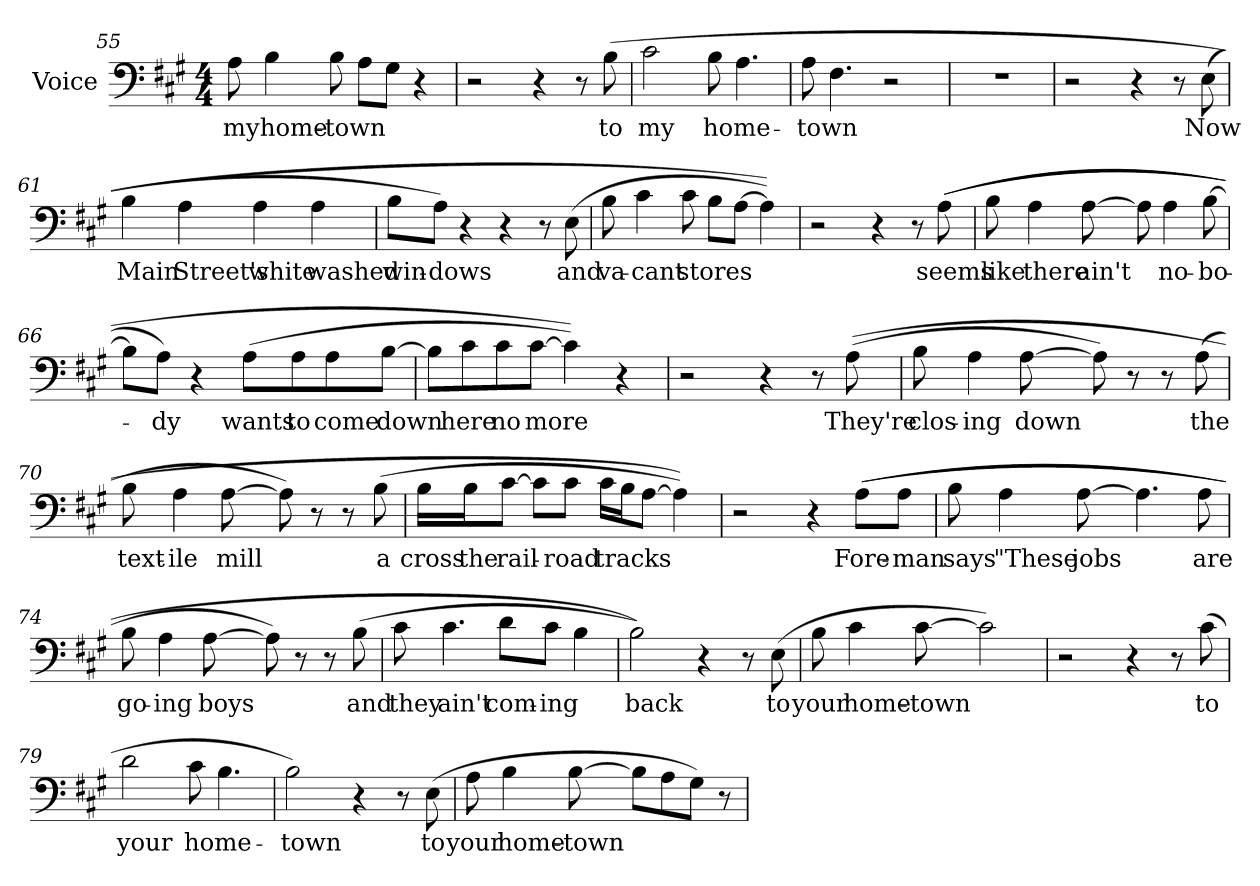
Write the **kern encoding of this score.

**kern	**text
*part1	*part1
*staff1	*staff1
*I"Voice	*
*I'Voice	*
*clefF4	*
*ITrd7c12	*
*k[f#c#g#]	*
*A:	*
*M4/4	*
=55	=55
!	!LO:LY:b:color=#000000
8AAi\	my
!	!LO:LY:b:color=#000000
4BBi\	home-
!	!LO:LY:b:color=#000000
8BBi\	-town
8AAi\L	.
8GG#i\J	.
4r	.
!!LO:LB:g=z
=56	=56
2r	.
4r	.
8r	.
!	!LO:LY:b:color=#000000
(8BBi\	to
=57	=57
!	!LO:LY:b:color=#000000
2C#i\	my
!	!LO:LY:b:color=#000000
8BBi\	home-
4.AAi\	.
=58	=58
!	!LO:LY:b:color=#000000
8AAi\	-town
4.FF#i\	.
2r	.
=59	=59
1r	.
=60	=60
2r	.
4r	.
8r	.
!	!LO:LY:b:color=#000000
(8EEi\	Now
=61	=61
!	!LO:LY:b:color=#000000
4BBi\	Main
!	!LO:LY:b:color=#000000
4AAi\	Street's
!	!LO:LY:b:color=#000000
4AAi\	white
!	!LO:LY:b:color=#000000
4AAi\	washed
!!LO:LB:g=z
=62	=62
!	!LO:LY:b:color=#000000
8BBi\L	win-
!	!LO:LY:b:color=#000000
8AAi\J)	-dows
4r	.
4r	.
8r	.
!	!LO:LY:b:color=#000000
(8EEi\	and
=63	=63
!	!LO:LY:b:color=#000000
8BBi\	va-
!	!LO:LY:b:color=#000000
4C#i\	-cant
!	!LO:LY:b:color=#000000
8C#i\	stores
8BBi\L	.
[8AAi\J	.
4AAi\]))	.
=64	=64
2r	.
4r	.
8r	.
!	!LO:LY:b:color=#000000
((8AAi\	seems
=65	=65
!	!LO:LY:b:color=#000000
8BBi\	like
!	!LO:LY:b:color=#000000
4AAi\	there
!	!LO:LY:b:color=#000000
[8AAi\	ain't
8AAi\]	.
!	!LO:LY:b:color=#000000
4AAi\	no-
!	!LO:LY:b:color=#000000
[8BBi\	-bo-
!!LO:LB:g=z
=66	=66
8BBi\L]	.
!	!LO:LY:b:color=#000000
8AAi\J)	-dy
4r	.
!	!LO:LY:b:color=#000000
(8AAi\L	wants
!	!LO:LY:b:color=#000000
8AAi\	to
!	!LO:LY:b:color=#000000
8AAi\	come
!	!LO:LY:b:color=#000000
[8BBi\J	down
=67	=67
8BBi\L]	.
!	!LO:LY:b:color=#000000
8C#i\	here
!	!LO:LY:b:color=#000000
8C#i\	no
!	!LO:LY:b:color=#000000
[8C#i\J	more
4C#i\]))	.
4r	.
=68	=68
2r	.
4r	.
8r	.
!	!LO:LY:b:color=#000000
((8AAi\	They're
=69	=69
!	!LO:LY:b:color=#000000
8BBi\	clos-
!	!LO:LY:b:color=#000000
4AAi\	-ing
!	!LO:LY:b:color=#000000
[8AAi\	down
8AAi\])	.
8r	.
8r	.
!	!LO:LY:b:color=#000000
(8AAi\	the
!!LO:LB:g=z
=70	=70
!	!LO:LY:b:color=#000000
8BBi\	text-
!	!LO:LY:b:color=#000000
4AAi\	-ile
!	!LO:LY:b:color=#000000
[8AAi\	mill
8AAi\])	.
8r	.
8r	.
!	!LO:LY:b:color=#000000
(8BBi\	a
=71	=71
!	!LO:LY:b:color=#000000
16BBi\LL	cross
!	!LO:LY:b:color=#000000
16BBi\J	the
!	!LO:LY:b:color=#000000
[8C#i\J	rail-
8C#i\L]	.
!	!LO:LY:b:color=#000000
8C#i\J	-road
!	!LO:LY:b:color=#000000
16C#i\LL	tracks
16BBi\J	.
[8AAi\J	.
4AAi\]))	.
=72	=72
2r	.
4r	.
!	!LO:LY:b:color=#000000
((8AAi\L	Fore-
!	!LO:LY:b:color=#000000
8AAi\J	-man
=73	=73
!	!LO:LY:b:color=#000000
8BBi\	says
!	!LO:LY:b:color=#000000
4AAi\	"These
!	!LO:LY:b:color=#000000
[8AAi\	jobs
4.AAi\]	.
!	!LO:LY:b:color=#000000
8AAi\	are
!!LO:LB:g=z
=74	=74
!	!LO:LY:b:color=#000000
8BBi\	go-
!	!LO:LY:b:color=#000000
4AAi\	-ing
!	!LO:LY:b:color=#000000
[8AAi\	boys
8AAi\])	.
8r	.
8r	.
!	!LO:LY:b:color=#000000
(8BBi\	and
=75	=75
!	!LO:LY:b:color=#000000
8C#i\	they
!	!LO:LY:b:color=#000000
4.C#i\	ain't
!	!LO:LY:b:color=#000000
8Di\L	com-
!	!LO:LY:b:color=#000000
8C#i\J	-ing
4BBi\	.
=76	=76
!	!LO:LY:b:color=#000000
2BBi\))	back
4r	.
8r	.
!	!LO:LY:b:color=#000000
(8EEi\	to
=77	=77
!	!LO:LY:b:color=#000000
8BBi\	your
!	!LO:LY:b:color=#000000
4C#i\	home-
!	!LO:LY:b:color=#000000
[8C#i\	-town
2C#i\])	.
=78	=78
2r	.
4r	.
8r	.
!	!LO:LY:b:color=#000000
(8C#i\	to
!!LO:LB:g=z
=79	=79
!	!LO:LY:b:color=#000000
2Di\	your
!	!LO:LY:b:color=#000000
8C#i\	home-
4.BBi\	.
=80	=80
!	!LO:LY:b:color=#000000
2BBi\)	-town
4r	.
8r	.
!	!LO:LY:b:color=#000000
(8EEi\	to
=81	=81
!	!LO:LY:b:color=#000000
8AAi\	your
!	!LO:LY:b:color=#000000
4BBi\	home-
!	!LO:LY:b:color=#000000
[8BBi\	-town
8BBi\L]	.
8AAi\	.
8GG#i\J)	.
8r	.
=	=
*-	*-
